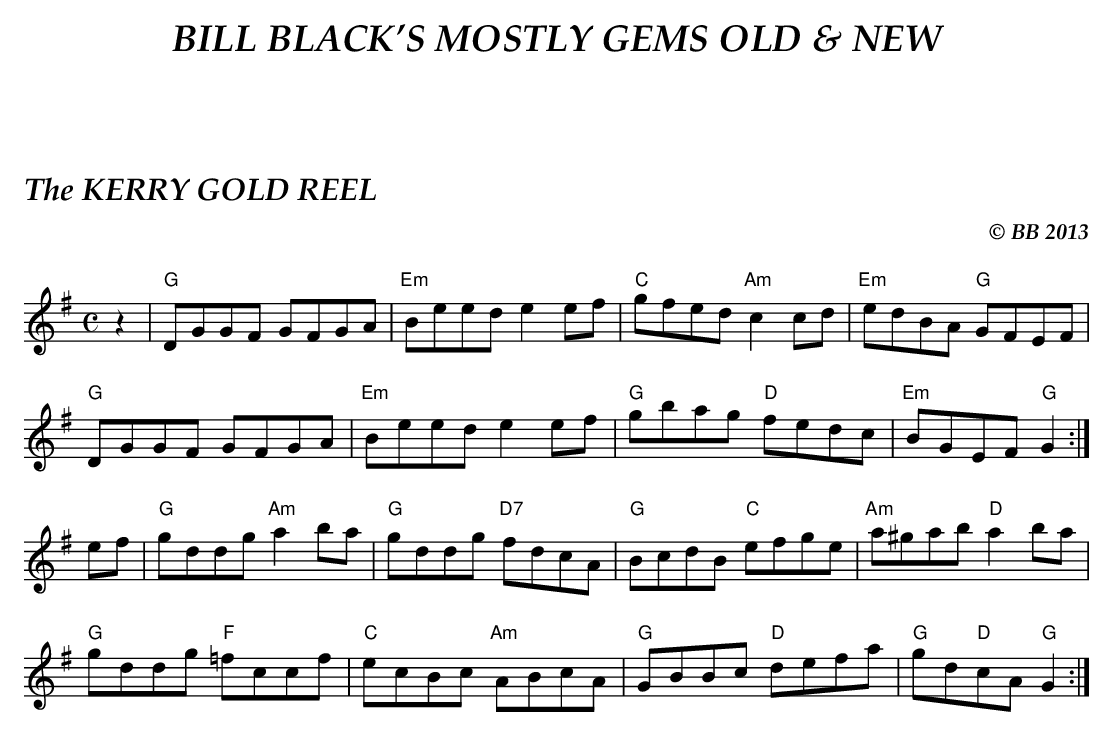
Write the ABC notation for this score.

X:1
T:KERRY GOLD REEL, The
C:© BB 2013
Q:1/4=180
M:C
K:G
z2|"G"DGGF GFGA|"Em"Beed e2ef|"C"gfed "Am"c2cd|"Em"edBA "G"GFEF|
"G"DGGF GFGA|"Em"Beed e2ef|"G"gbag "D"fedc|"Em"BGEF "G"G2 :|
ef|"G"gddg "Am"a2ba|"G"gddg "D7"fdcA|"G"BcdB "C"efge|"Am" a^gab "D"a2ba|
"G"gddg "F"=fccf|"C"ecBc "Am"ABcA|"G"GBBc "D"defa|"G"gd"D"cA "G"G2:|
